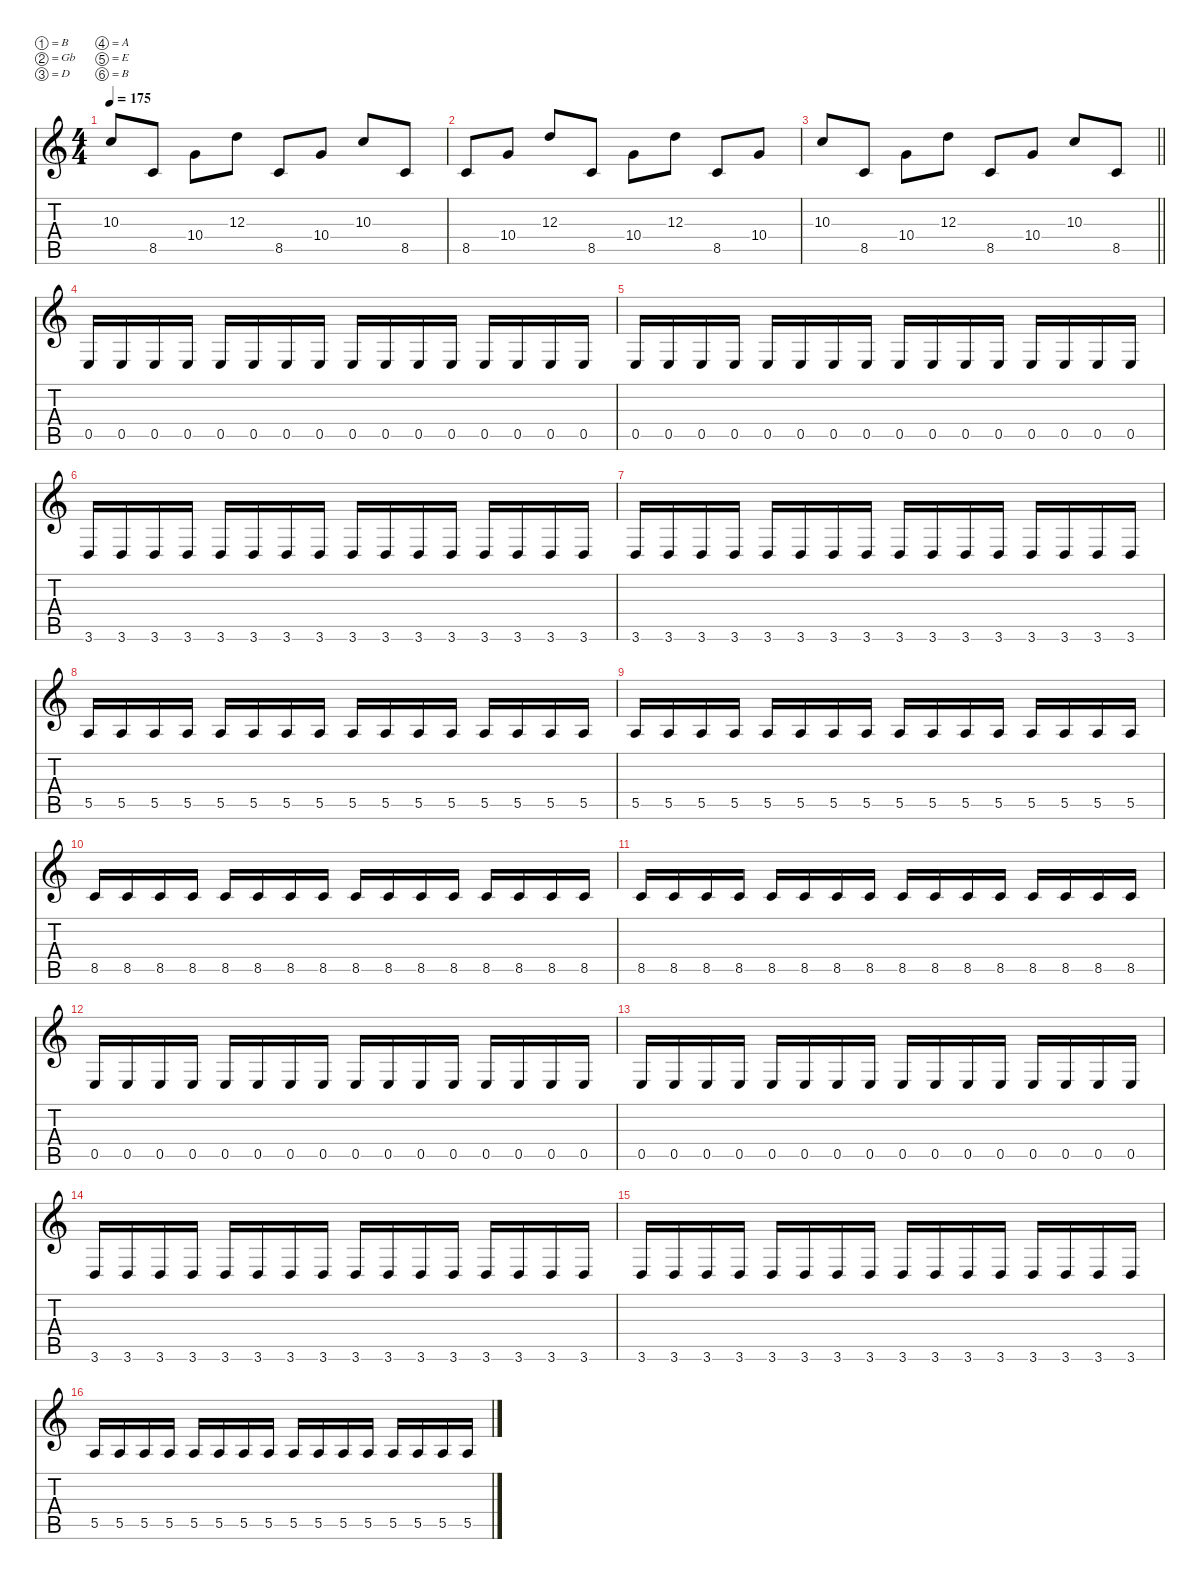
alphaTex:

\defaultSystemsLayout 4
\hideDynamics
\bracketExtendMode nobrackets
\singleTrackTrackNamePolicy hidden
\multiTrackTrackNamePolicy hidden
\firstSystemTrackNameMode fullname
\firstSystemTrackNameOrientation horizontal
\otherSystemsTrackNameOrientation horizontal
\track ("Johan Söderberg" "dist.guit.") {defaultSystemsLayout 4 instrument distortionguitar}
\staff {score tabs}
\tuning (B3 Gb3 D3 A2 E2 B1)
\ts (4 4)
\tempo 175
\clef g2
\ks c
10.3.8{dy f beam Up} 8.5.8{beam Up} 10.4.8{beam Down} 12.3.8{beam Down} 8.5.8{beam Up} 10.4.8{beam Up} 10.3.8{beam Up} 8.5.8{beam Up} |
8.5.8{beam Up} 10.4.8{beam Up} 12.3.8{beam Up} 8.5.8{beam Up} 10.4.8{beam Down} 12.3.8{beam Down} 8.5.8{beam Up} 10.4.8{beam Up} |
\barLineRight lightlight
10.3.8{beam Up} 8.5.8{beam Up} 10.4.8{beam Down} 12.3.8{beam Down} 8.5.8{beam Up} 10.4.8{beam Up} 10.3.8{beam Up} 8.5.8{beam Up} |
0.5.16{beam Up} 0.5.16{beam Up} 0.5.16{beam Up} 0.5.16{beam Up} 0.5.16{beam Up} 0.5.16{beam Up} 0.5.16{beam Up} 0.5.16{beam Up} 0.5.16{beam Up} 0.5.16{beam Up} 0.5.16{beam Up} 0.5.16{beam Up} 0.5.16{beam Up} 0.5.16{beam Up} 0.5.16{beam Up} 0.5.16{beam Up} |
0.5.16{beam Up} 0.5.16{beam Up} 0.5.16{beam Up} 0.5.16{beam Up} 0.5.16{beam Up} 0.5.16{beam Up} 0.5.16{beam Up} 0.5.16{beam Up} 0.5.16{beam Up} 0.5.16{beam Up} 0.5.16{beam Up} 0.5.16{beam Up} 0.5.16{beam Up} 0.5.16{beam Up} 0.5.16{beam Up} 0.5.16{beam Up} |
3.6.16{beam Up} 3.6.16{beam Up} 3.6.16{beam Up} 3.6.16{beam Up} 3.6.16{beam Up} 3.6.16{beam Up} 3.6.16{beam Up} 3.6.16{beam Up} 3.6.16{beam Up} 3.6.16{beam Up} 3.6.16{beam Up} 3.6.16{beam Up} 3.6.16{beam Up} 3.6.16{beam Up} 3.6.16{beam Up} 3.6.16{beam Up} |
3.6.16{beam Up} 3.6.16{beam Up} 3.6.16{beam Up} 3.6.16{beam Up} 3.6.16{beam Up} 3.6.16{beam Up} 3.6.16{beam Up} 3.6.16{beam Up} 3.6.16{beam Up} 3.6.16{beam Up} 3.6.16{beam Up} 3.6.16{beam Up} 3.6.16{beam Up} 3.6.16{beam Up} 3.6.16{beam Up} 3.6.16{beam Up} |
5.5.16{beam Up} 5.5.16{beam Up} 5.5.16{beam Up} 5.5.16{beam Up} 5.5.16{beam Up} 5.5.16{beam Up} 5.5.16{beam Up} 5.5.16{beam Up} 5.5.16{beam Up} 5.5.16{beam Up} 5.5.16{beam Up} 5.5.16{beam Up} 5.5.16{beam Up} 5.5.16{beam Up} 5.5.16{beam Up} 5.5.16{beam Up} |
5.5.16{beam Up} 5.5.16{beam Up} 5.5.16{beam Up} 5.5.16{beam Up} 5.5.16{beam Up} 5.5.16{beam Up} 5.5.16{beam Up} 5.5.16{beam Up} 5.5.16{beam Up} 5.5.16{beam Up} 5.5.16{beam Up} 5.5.16{beam Up} 5.5.16{beam Up} 5.5.16{beam Up} 5.5.16{beam Up} 5.5.16{beam Up} |
8.5.16{beam Up} 8.5.16{beam Up} 8.5.16{beam Up} 8.5.16{beam Up} 8.5.16{beam Up} 8.5.16{beam Up} 8.5.16{beam Up} 8.5.16{beam Up} 8.5.16{beam Up} 8.5.16{beam Up} 8.5.16{beam Up} 8.5.16{beam Up} 8.5.16{beam Up} 8.5.16{beam Up} 8.5.16{beam Up} 8.5.16{beam Up} |
8.5.16{beam Up} 8.5.16{beam Up} 8.5.16{beam Up} 8.5.16{beam Up} 8.5.16{beam Up} 8.5.16{beam Up} 8.5.16{beam Up} 8.5.16{beam Up} 8.5.16{beam Up} 8.5.16{beam Up} 8.5.16{beam Up} 8.5.16{beam Up} 8.5.16{beam Up} 8.5.16{beam Up} 8.5.16{beam Up} 8.5.16{beam Up} |
0.5.16{beam Up} 0.5.16{beam Up} 0.5.16{beam Up} 0.5.16{beam Up} 0.5.16{beam Up} 0.5.16{beam Up} 0.5.16{beam Up} 0.5.16{beam Up} 0.5.16{beam Up} 0.5.16{beam Up} 0.5.16{beam Up} 0.5.16{beam Up} 0.5.16{beam Up} 0.5.16{beam Up} 0.5.16{beam Up} 0.5.16{beam Up} |
0.5.16{beam Up} 0.5.16{beam Up} 0.5.16{beam Up} 0.5.16{beam Up} 0.5.16{beam Up} 0.5.16{beam Up} 0.5.16{beam Up} 0.5.16{beam Up} 0.5.16{beam Up} 0.5.16{beam Up} 0.5.16{beam Up} 0.5.16{beam Up} 0.5.16{beam Up} 0.5.16{beam Up} 0.5.16{beam Up} 0.5.16{beam Up} |
3.6.16{beam Up} 3.6.16{beam Up} 3.6.16{beam Up} 3.6.16{beam Up} 3.6.16{beam Up} 3.6.16{beam Up} 3.6.16{beam Up} 3.6.16{beam Up} 3.6.16{beam Up} 3.6.16{beam Up} 3.6.16{beam Up} 3.6.16{beam Up} 3.6.16{beam Up} 3.6.16{beam Up} 3.6.16{beam Up} 3.6.16{beam Up} |
3.6.16{beam Up} 3.6.16{beam Up} 3.6.16{beam Up} 3.6.16{beam Up} 3.6.16{beam Up} 3.6.16{beam Up} 3.6.16{beam Up} 3.6.16{beam Up} 3.6.16{beam Up} 3.6.16{beam Up} 3.6.16{beam Up} 3.6.16{beam Up} 3.6.16{beam Up} 3.6.16{beam Up} 3.6.16{beam Up} 3.6.16{beam Up} |
5.5.16{beam Up} 5.5.16{beam Up} 5.5.16{beam Up} 5.5.16{beam Up} 5.5.16{beam Up} 5.5.16{beam Up} 5.5.16{beam Up} 5.5.16{beam Up} 5.5.16{beam Up} 5.5.16{beam Up} 5.5.16{beam Up} 5.5.16{beam Up} 5.5.16{beam Up} 5.5.16{beam Up} 5.5.16{beam Up} 5.5.16{beam Up}
